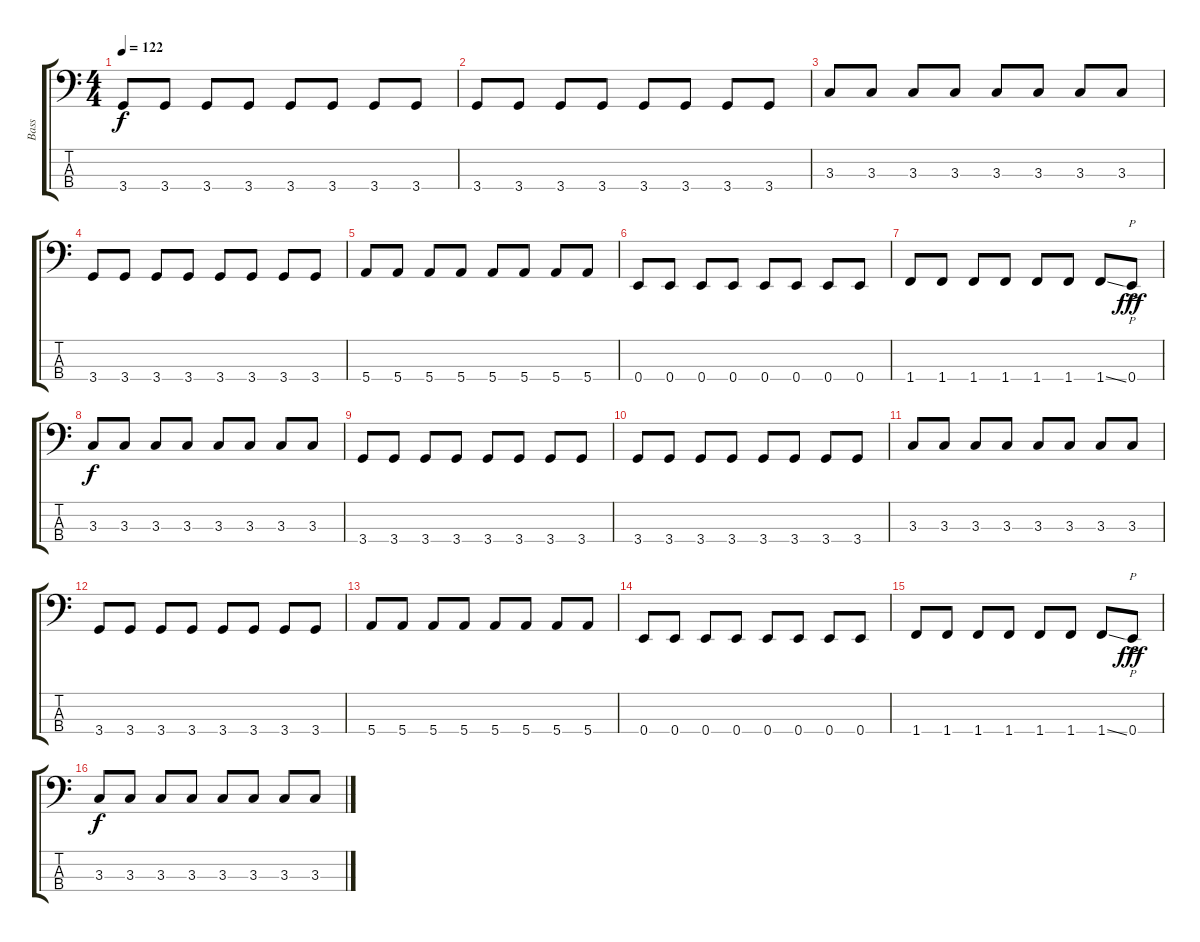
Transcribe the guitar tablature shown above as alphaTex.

\track ("Bass" "Bass") {instrument electricbassfinger}
\staff {score tabs}
\tuning (G2 D2 A1 E1) {hide}
\ts (4 4)
\tempo 122
\clef f4
\ks c
3.4.8{dy f} 3.4.8 3.4.8 3.4.8 3.4.8 3.4.8 3.4.8 3.4.8 |
3.4.8 3.4.8 3.4.8 3.4.8 3.4.8 3.4.8 3.4.8 3.4.8 |
3.3.8 3.3.8 3.3.8 3.3.8 3.3.8 3.3.8 3.3.8 3.3.8 |
3.4.8 3.4.8 3.4.8 3.4.8 3.4.8 3.4.8 3.4.8 3.4.8 |
5.4.8 5.4.8 5.4.8 5.4.8 5.4.8 5.4.8 5.4.8 5.4.8 |
0.4.8 0.4.8 0.4.8 0.4.8 0.4.8 0.4.8 0.4.8 0.4.8 |
1.4.8 1.4.8 1.4.8 1.4.8 1.4.8 1.4.8 1.4{ss}.8 0.4{ac}.8{p dy fff} |
3.3.8{dy f} 3.3.8 3.3.8 3.3.8 3.3.8 3.3.8 3.3.8 3.3.8 |
3.4.8 3.4.8 3.4.8 3.4.8 3.4.8 3.4.8 3.4.8 3.4.8 |
3.4.8 3.4.8 3.4.8 3.4.8 3.4.8 3.4.8 3.4.8 3.4.8 |
3.3.8 3.3.8 3.3.8 3.3.8 3.3.8 3.3.8 3.3.8 3.3.8 |
3.4.8 3.4.8 3.4.8 3.4.8 3.4.8 3.4.8 3.4.8 3.4.8 |
5.4.8 5.4.8 5.4.8 5.4.8 5.4.8 5.4.8 5.4.8 5.4.8 |
0.4.8 0.4.8 0.4.8 0.4.8 0.4.8 0.4.8 0.4.8 0.4.8 |
1.4.8 1.4.8 1.4.8 1.4.8 1.4.8 1.4.8 1.4{ss}.8 0.4{ac}.8{p dy fff} |
3.3.8{dy f} 3.3.8 3.3.8 3.3.8 3.3.8 3.3.8 3.3.8 3.3.8
